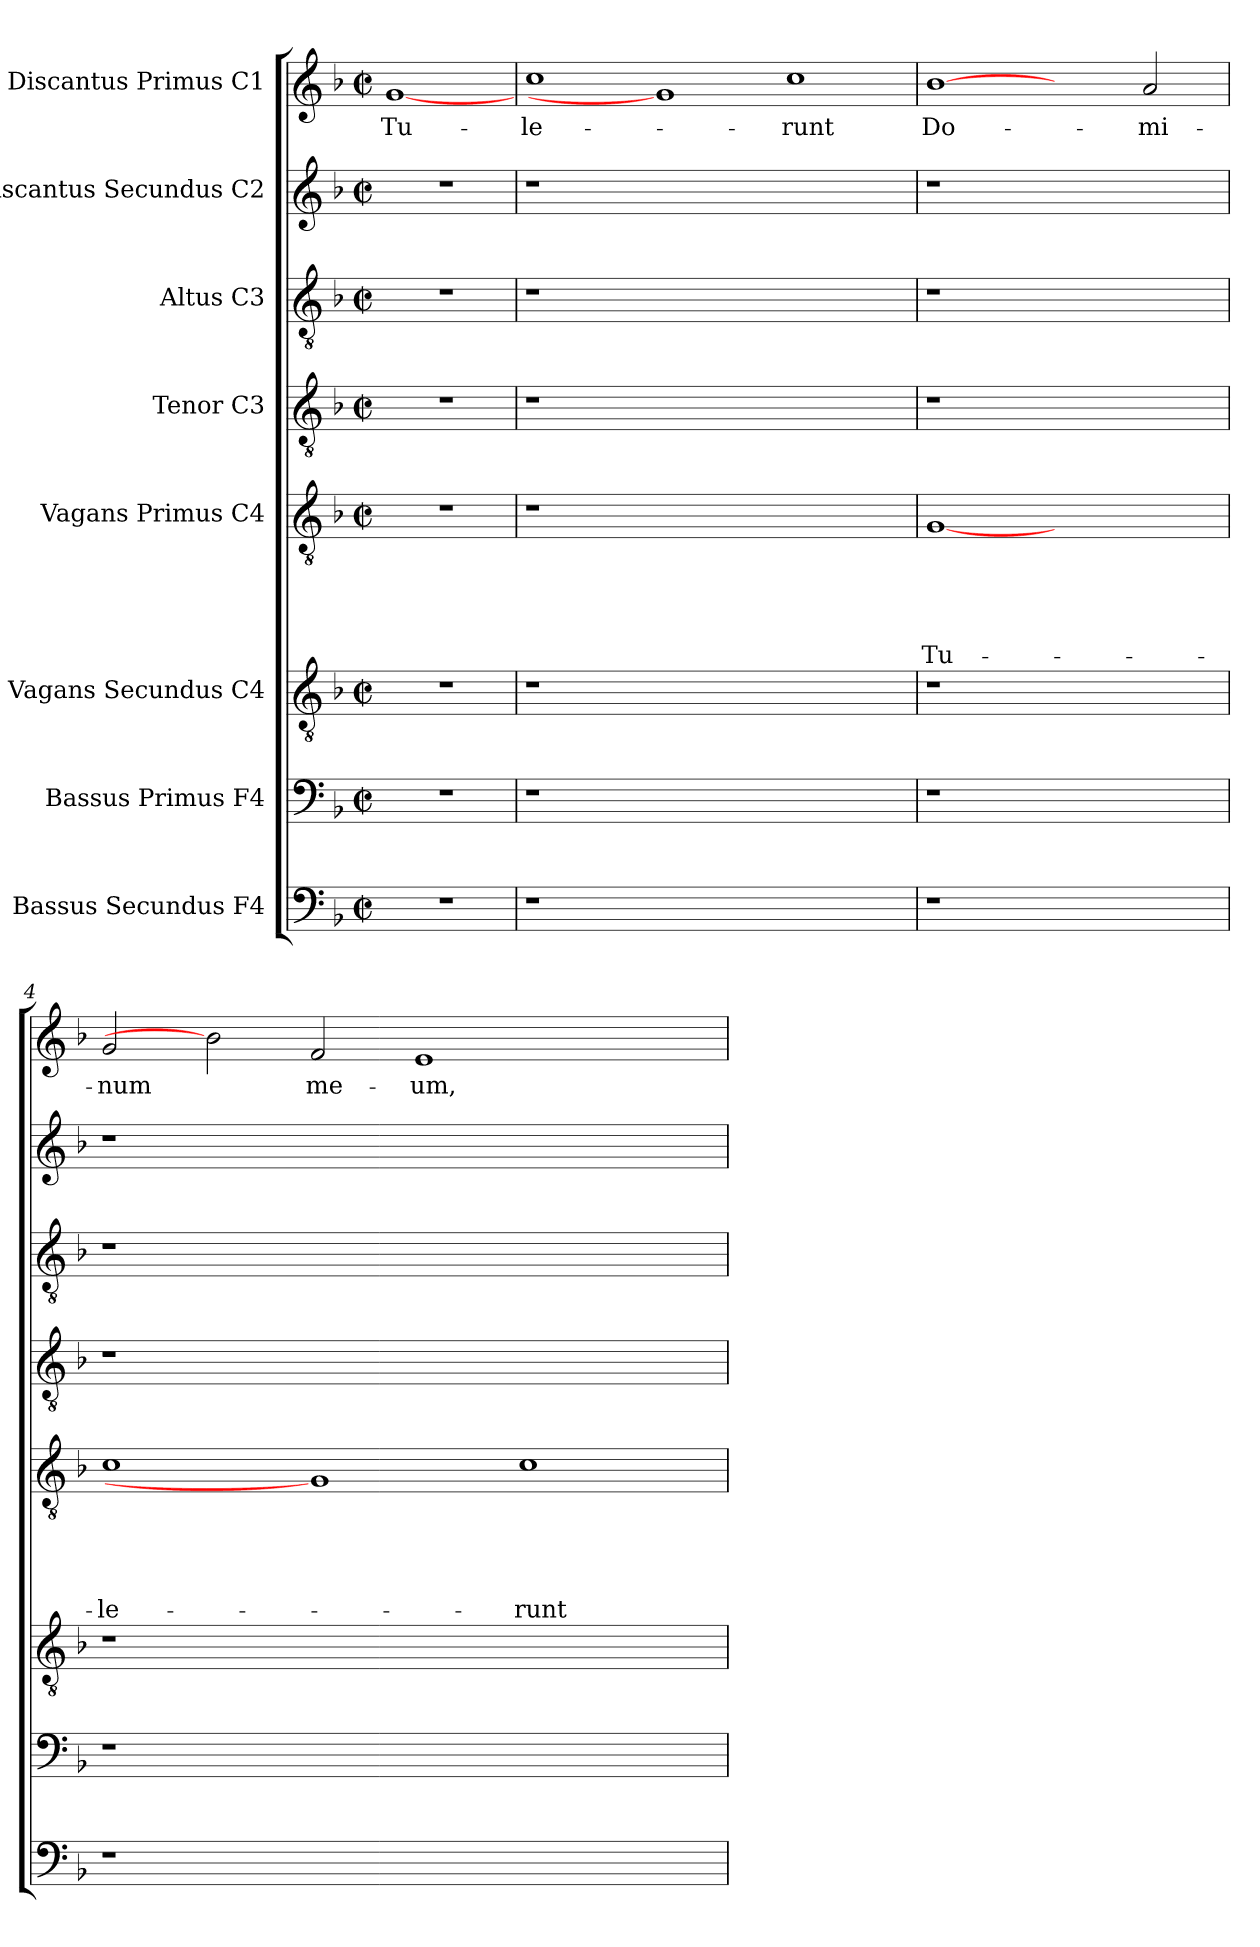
**kern	**kern	**kern	**kern	**text	**text	**text	**text	**text	**kern	**kern	**kern	**kern	**text
*part8	*part7	*part6	*part5	*part5	*part5	*part5	*part5	*part5	*part4	*part3	*part2	*part1	*part1
*staff8	*staff7	*staff6	*staff5	*staff5	*staff5	*staff5	*staff5	*staff5	*staff4	*staff3	*staff2	*staff1	*staff1
*I"Bassus  Secundus F4	*I"Bassus  Primus  F4	*I"Vagans  Secundus C4	*I"Vagans  Primus  C4	*	*	*	*	*	*I"Tenor C3	*I"Altus C3	*I"Discantus  Secundus C2	*I"Discantus  Primus C1	*
*clefF4	*clefF4	*clefGv2	*clefGv2	*	*	*	*	*	*clefGv2	*clefGv2	*clefG2	*clefG2	*
*k[b-]	*k[b-]	*k[b-]	*k[b-]	*	*	*	*	*	*k[b-]	*k[b-]	*k[b-]	*k[b-]	*
*F:	*F:	*F:	*F:	*	*	*	*	*	*F:	*F:	*F:	*F:	*
*M2/2	*M2/2	*M2/2	*M2/2	*	*	*	*	*	*M2/2	*M2/2	*M2/2	*M2/2	*
*met(c|)	*met(c|)	*met(c|)	*met(c|)	*	*	*	*	*	*met(c|)	*met(c|)	*met(c|)	*met(c|)	*
=1	=1	=1	=1	=1	=1	=1	=1	=1	=1	=1	=1	=1	=1
1r	1r	1r	1r	.	.	.	.	.	1r	1r	1r	[1g	Tu-
=2	=2	=2	=2	=2	=2	=2	=2	=2	=2	=2	=2	=2	=2
1r	1r	1r	1r	.	.	.	.	.	1r	1r	1r	1cc	-le-
0ryy	0ryy	0ryy	0ryy	.	.	.	.	.	0ryy	0ryy	0ryy	1g]	.
.	.	.	.	.	.	.	.	.	.	.	.	1cc	-runt
=3	=3	=3	=3	=3	=3	=3	=3	=3	=3	=3	=3	=3	=3
1r	1r	1r	[1G	.	.	.	.	Tu-	1r	1r	1r	[1b-	Do-
1ryy	1ryy	1ryy	1ryy	.	.	.	.	.	1ryy	1ryy	1ryy	2ryy	.
.	.	.	.	.	.	.	.	.	.	.	.	2a/	-mi-
=4	=4	=4	=4	=4	=4	=4	=4	=4	=4	=4	=4	=4	=4
1r	1r	1r	1c	.	.	.	.	-le-	1r	1r	1r	2g/	-num
.	.	.	.	.	.	.	.	.	.	.	.	2b-]	.
0ryy	0ryy	0ryy	1G]	.	.	.	.	.	0ryy	0ryy	0ryy	2f/	me-
.	.	.	.	.	.	.	.	.	.	.	.	1e	-um,
.	.	.	1c	.	.	.	.	-runt	.	.	.	.	.
.	.	.	.	.	.	.	.	.	.	.	.	2ryy	.
=	=	=	=	=	=	=	=	=	=	=	=	=	=
*-	*-	*-	*-	*-	*-	*-	*-	*-	*-	*-	*-	*-	*-
